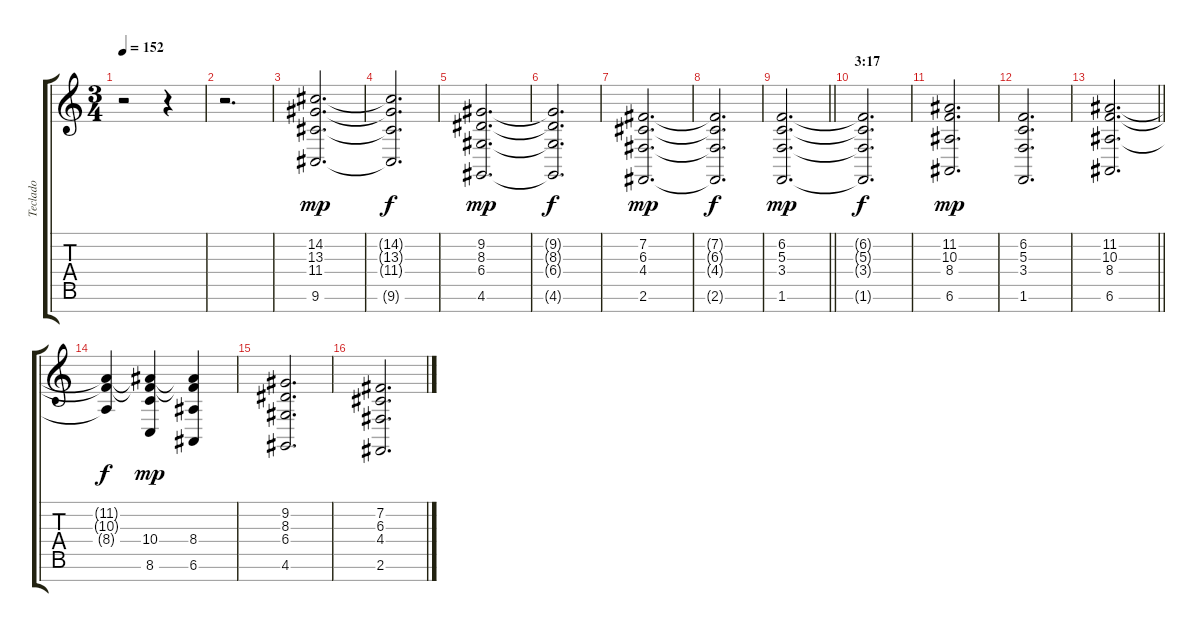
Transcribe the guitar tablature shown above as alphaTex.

\track ("Teclado" "Teclado") {instrument stringensemble1}
\staff {score tabs}
\tuning (E4 B3 G3 D3 A2 E2 B1) {hide}
\ts (3 4)
\tempo 152
\clef g2
\ks c
r.2{dy f} r.4 |
r.2{d} |
(14.2 13.3 11.4 9.6).2{d dy mp volume 14} |
(14.2{t} 13.3{t} 11.4{t} 9.6{t}).2{d dy f} |
(9.2 8.3 6.4 4.6).2{d dy mp} |
(9.2{t} 8.3{t} 6.4{t} 4.6{t}).2{d dy f} |
(7.2 6.3 4.4 2.6).2{d dy mp} |
(7.2{t} 6.3{t} 4.4{t} 2.6{t}).2{d dy f} |
\barLineRight lightlight
(6.2 5.3 3.4 1.6).2{d dy mp} |
\section ("" "3:17")
(6.2{t} 5.3{t} 3.4{t} 1.6{t}).2{d dy f} |
(11.2 10.3 8.4 6.6).2{d dy mp} |
(6.2 5.3 3.4 1.6).2{d} |
\barLineRight lightlight
(11.2 10.3 8.4 6.6).2{d} |
(11.2{t} 10.3{t} 8.4{t}).4{dy f} (11.2{t} 10.3{t} 10.4 8.6).4{dy mp} (11.2{t} 10.3{t} 8.4 6.6).4 |
(9.2 8.3 6.4 4.6).2{d} |
(7.2 6.3 4.4 2.6).2{d}
